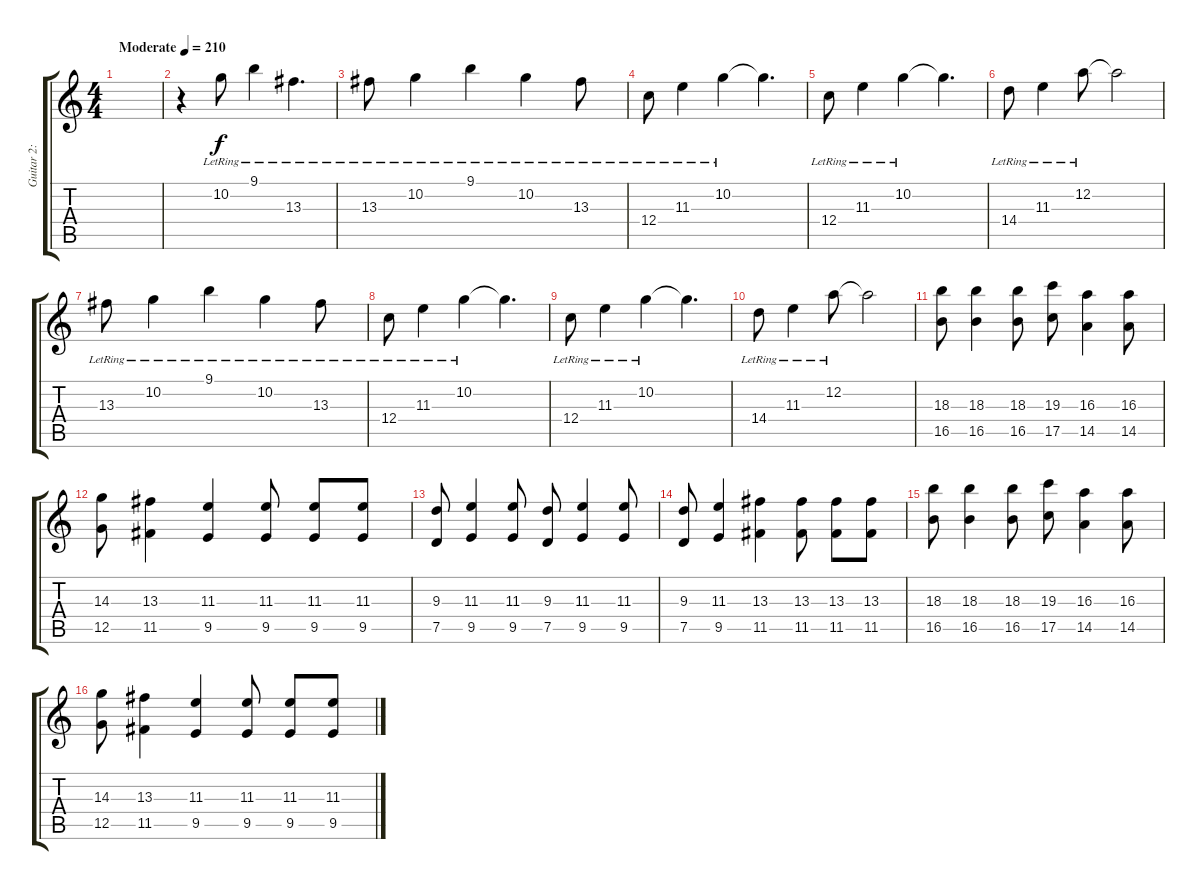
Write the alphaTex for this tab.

\track ("Guitar 2: Damon" "Guitar 2: ") {instrument distortionguitar}
\staff {score tabs}
\tuning (D4 A3 F3 C3 G2 C2) {hide}
\ts (4 4)
\tempo (210 "Moderate")
\clef g2
\ks c
|
r.4 10.2{lr}.8 9.1{lr}.4 13.3{lr}.4{d} |
13.3{lr}.8 10.2{lr}.4 9.1{lr}.4 10.2{lr}.4 13.3{lr}.8 |
12.4{lr}.8 11.3{lr}.4 10.2{lr}.4 10.2{t}.4{d} |
12.4{lr}.8 11.3{lr}.4 10.2{lr}.4 10.2{t}.4{d} |
14.4{lr}.8 11.3{lr}.4 12.2{lr}.8 12.2{t}.2 |
13.3{lr}.8 10.2{lr}.4 9.1{lr}.4 10.2{lr}.4 13.3{lr}.8 |
12.4{lr}.8 11.3{lr}.4 10.2{lr}.4 10.2{t}.4{d} |
12.4{lr}.8 11.3{lr}.4 10.2{lr}.4 10.2{t}.4{d} |
14.4{lr}.8 11.3{lr}.4 12.2{lr}.8 12.2{t}.2 |
(18.3 16.5).8 (18.3 16.5).4 (18.3 16.5).8 (19.3 17.5).8 (16.3 14.5).4 (16.3 14.5).8 |
(14.3 12.5).8 (13.3 11.5).4 (11.3 9.5).4 (11.3 9.5).8 (11.3 9.5).8 (11.3 9.5).8 |
(9.3 7.5).8 (11.3 9.5).4 (11.3 9.5).8 (9.3 7.5).8 (11.3 9.5).4 (11.3 9.5).8 |
(9.3 7.5).8 (11.3 9.5).4 (13.3 11.5).4 (13.3 11.5).8 (13.3 11.5).8 (13.3 11.5).8 |
(18.3 16.5).8 (18.3 16.5).4 (18.3 16.5).8 (19.3 17.5).8 (16.3 14.5).4 (16.3 14.5).8 |
(14.3 12.5).8 (13.3 11.5).4 (11.3 9.5).4 (11.3 9.5).8 (11.3 9.5).8 (11.3 9.5).8
